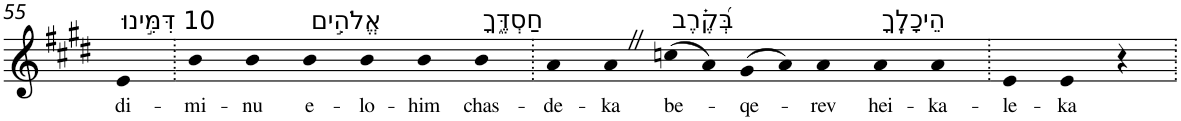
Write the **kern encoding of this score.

**kern	**text
*part1	*part1
*staff1	*staff1
*I"Piano	*
*I'Pno	*
!!LO:PB:g=z
*clefG2	*
*k[f#c#g#d#]	*
*E:	*
=55	=55
!LO:TX:a:t=10 דִּמִּ֣ינוּ	!
!	!LO:LY:b
4e	di-
=56.	=56.
!	!LO:LY:b
4b	-mi-
!	!LO:LY:b
4b	-nu
!LO:TX:a:t=אֱלֹהִ֣ים	!
!	!LO:LY:b
4b	e-
!	!LO:LY:b
4b	-lo-
!	!LO:LY:b
4b	-him
!LO:TX:a:t=חַסְדֶּ֑ךָ	!
!	!LO:LY:b
4b	chas-
=57.	=57.
!	!LO:LY:b
4a	-de-
!	!LO:LY:b
4aZ	-ka
!LO:TX:a:t=בְּ֝קֶ֗רֶב	!
!	!LO:LY:b
(>8ccn	be-
8a)	.
!	!LO:LY:b
(>8g#	-qe-
8a)	.
!	!LO:LY:b
4a	-rev
!LO:TX:a:t=הֵיכָלֶֽךָ	!
!	!LO:LY:b
4a	hei-
!	!LO:LY:b
4a	-ka-
=58.	=58.
!	!LO:LY:b
4e	-le-
!	!LO:LY:b
4e	-ka
4r	.
=.	=.
*-	*-
